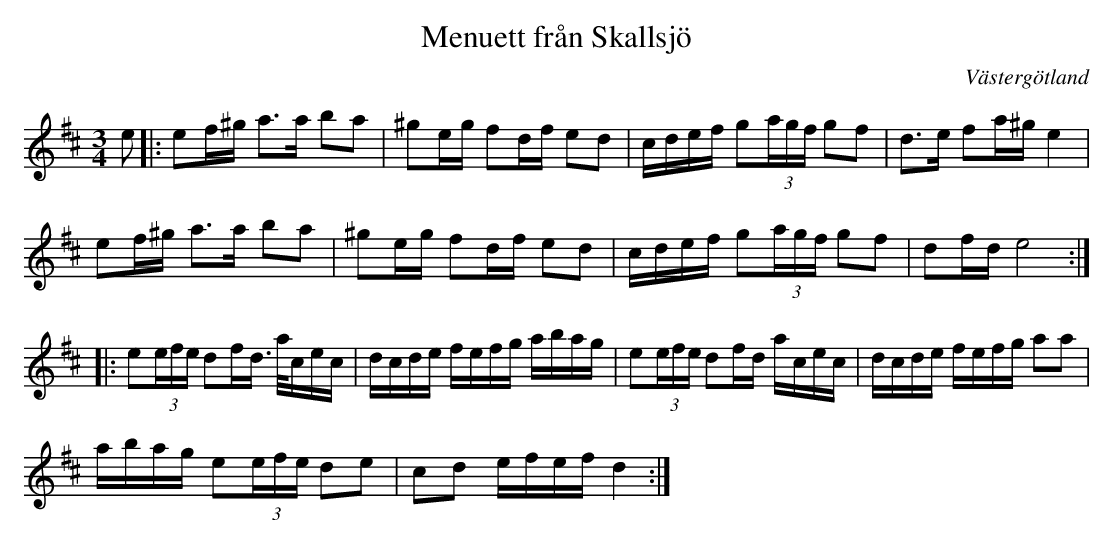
X:1
T: Menuett från Skallsjö
M: 3/4
O: Västergötland
L: 1/8
K:D
e|: e2/f/^g/ a>a b2/2a| ^g2/e/g/ f2/d/f/ ed | c/d/e/f/ g(3a/g/f/ gf | d>2e f2/a/^g/ e2 |
e2/f/^g/ a>a b2/a|^g2/e/g/ f2/d/f/ ed | c/d/e/f/ g(3a/g/f/ gf| d2/f/d/ e4 :|
|:e(3e/f/e/ d2/f/d/ >a/c/e/c/ |d/c/d/e/ f/e/f/g/ a/b/a/g/  |e(3e/f/e/ d2/f/d/ a/c/e/c/|d/c/d/e/ f/e/f/g/ aa  |
a/b/a/g/ e(3e/f/e/ de|cd e/f/e/f/ d2:|
